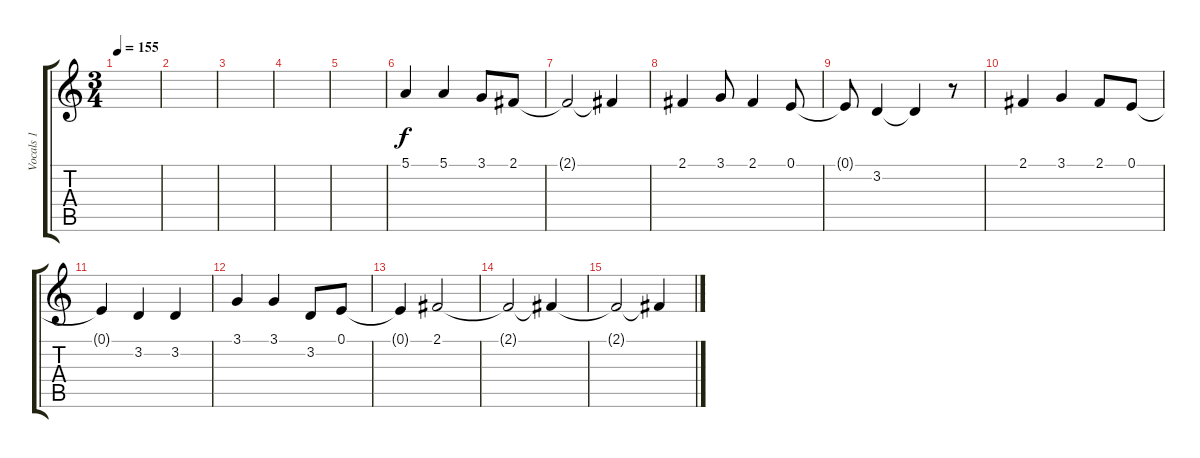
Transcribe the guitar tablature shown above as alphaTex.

\track ("Vocals 1" "Vocals 1") {instrument violin}
\staff {score tabs}
\tuning (E4 B3 G3 D3 A2 E2) {hide}
\ts (3 4)
\tempo 155
\clef g2
\ks c
|
|
|
|
|
5.1.4 5.1.4 3.1.8 2.1.8 |
2.1{t}.2 2.1{t}.4 |
2.1.4 3.1.8 2.1.4 0.1.8 |
0.1{t}.8 3.2.4 3.2{t}.4 r.8 |
2.1.4 3.1.4 2.1.8 0.1.8 |
0.1{t}.4 3.2.4 3.2.4 |
3.1.4 3.1.4 3.2.8 0.1.8 |
0.1{t}.4 2.1.2 |
2.1{t}.2 2.1{t}.4 |
2.1{t}.2 2.1{t}.4
